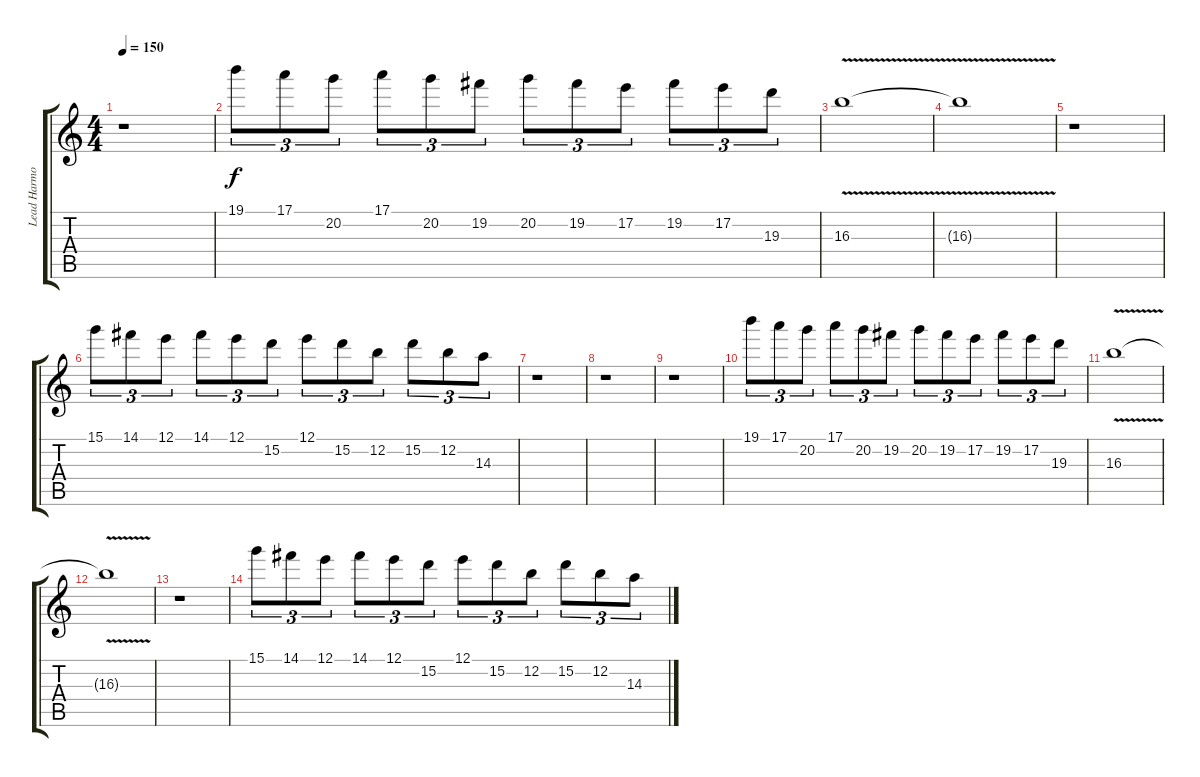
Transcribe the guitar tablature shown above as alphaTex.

\track ("Lead Harmony" "Lead Harmo") {instrument distortionguitar}
\staff {score tabs}
\tuning (E4 B3 G3 D3 A2 E2) {hide}
\ts (4 4)
\tempo 150
\clef g2
\ks c
r.1{dy f} |
19.1.8{tu (3 2)} 17.1.8{tu (3 2)} 20.2.8{tu (3 2)} 17.1.8{tu (3 2)} 20.2.8{tu (3 2)} 19.2.8{tu (3 2)} 20.2.8{tu (3 2)} 19.2.8{tu (3 2)} 17.2.8{tu (3 2)} 19.2.8{tu (3 2)} 17.2.8{tu (3 2)} 19.3.8{tu (3 2)} |
16.3{v}.1 |
16.3{t}.1 |
r.1 |
15.1.8{tu (3 2)} 14.1.8{tu (3 2)} 12.1.8{tu (3 2)} 14.1.8{tu (3 2)} 12.1.8{tu (3 2)} 15.2.8{tu (3 2)} 12.1.8{tu (3 2)} 15.2.8{tu (3 2)} 12.2.8{tu (3 2)} 15.2.8{tu (3 2)} 12.2.8{tu (3 2)} 14.3.8{tu (3 2)} |
r.1{volume 3 instrument distortionguitar} |
r.1 |
r.1 |
19.1.8{tu (3 2)} 17.1.8{tu (3 2)} 20.2.8{tu (3 2)} 17.1.8{tu (3 2)} 20.2.8{tu (3 2)} 19.2.8{tu (3 2)} 20.2.8{tu (3 2)} 19.2.8{tu (3 2)} 17.2.8{tu (3 2)} 19.2.8{tu (3 2)} 17.2.8{tu (3 2)} 19.3.8{tu (3 2)} |
16.3{v}.1 |
16.3{t}.1 |
r.1{volume 2 instrument distortionguitar} |
15.1.8{tu (3 2)} 14.1.8{tu (3 2)} 12.1.8{tu (3 2)} 14.1.8{tu (3 2)} 12.1.8{tu (3 2)} 15.2.8{tu (3 2)} 12.1.8{tu (3 2)} 15.2.8{tu (3 2)} 12.2.8{tu (3 2)} 15.2.8{tu (3 2)} 12.2.8{tu (3 2)} 14.3.8{tu (3 2)}
